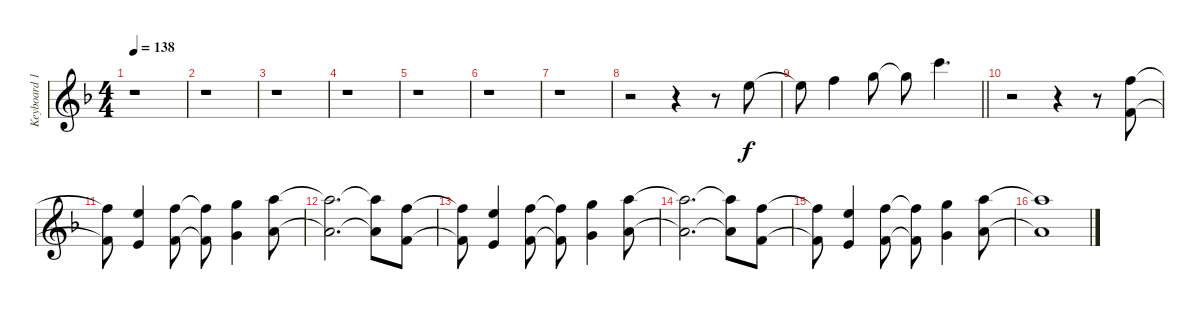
\track ("Keyboard 1" "Keyboard 1") {instrument stringensemble1}
\staff {score}
\tuning (E4 B3 G3 D3 A2 E2) {hide}
\ts (4 4)
\tempo 138
\clef g2
\ks f
r.1{dy f} |
r.1 |
r.1 |
r.1 |
r.1 |
r.1 |
r.1 |
r.2{volume 13} r.4 r.8 12.1.8 |
\barLineRight lightlight
12.1{t}.8 13.1.4 15.1.8 15.1{t}.8 20.1.4{d} |
r.2{instrument acousticgrandpiano} r.4 r.8 (18.2 20.5).8 |
(18.2{t} 20.5{t}).8 (17.2 19.5).4 (18.2 20.5).8 (18.2{t} 20.5{t}).8 (15.1 17.4).4 (17.1 19.4).8 |
(17.1{t} 19.4{t}).2{d} (17.1{t} 19.4{t}).8 (13.1 15.4).8 |
(13.1{t} 15.4{t}).8 (12.1 14.4).4 (13.1 15.4).8 (13.1{t} 15.4{t}).8 (15.1 17.4).4 (17.1 19.4).8 |
(17.1{t} 19.4{t}).2{d} (17.1{t} 19.4{t}).8 (13.1 15.4).8 |
(13.1{t} 15.4{t}).8 (12.1 14.4).4 (13.1 15.4).8 (13.1{t} 15.4{t}).8 (15.1 17.4).4 (17.1 19.4).8 |
(17.1{t} 19.4{t}).1
